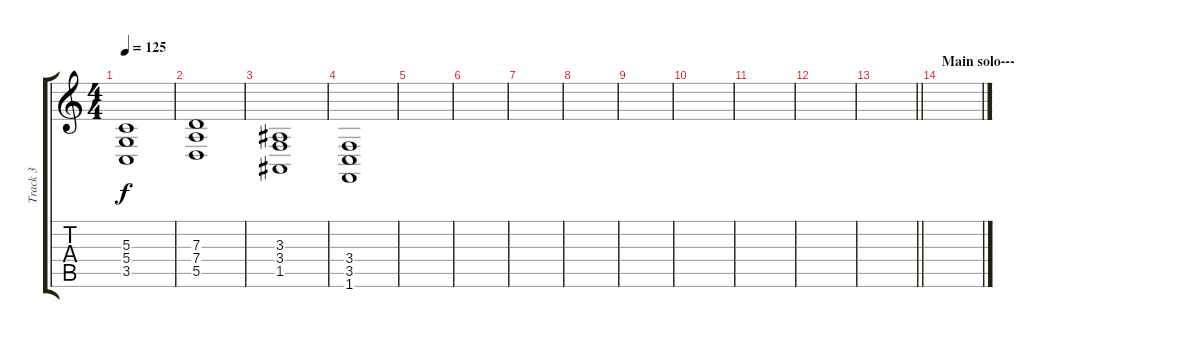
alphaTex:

\track ("Track 3" "Track 3") {instrument lead2sawtooth}
\staff {score tabs}
\tuning (E4 B3 G3 D3 A2 E2) {hide}
\ts (4 4)
\tempo 125
\clef g2
\ks c
(5.3 5.4 3.5).1{dy f} |
(7.3 7.4 5.5).1 |
(3.3 3.4 1.5).1 |
(3.4 3.5 1.6).1 |
|
|
|
|
|
|
|
|
\barLineRight lightlight
|
\section ("" "Main solo---")
